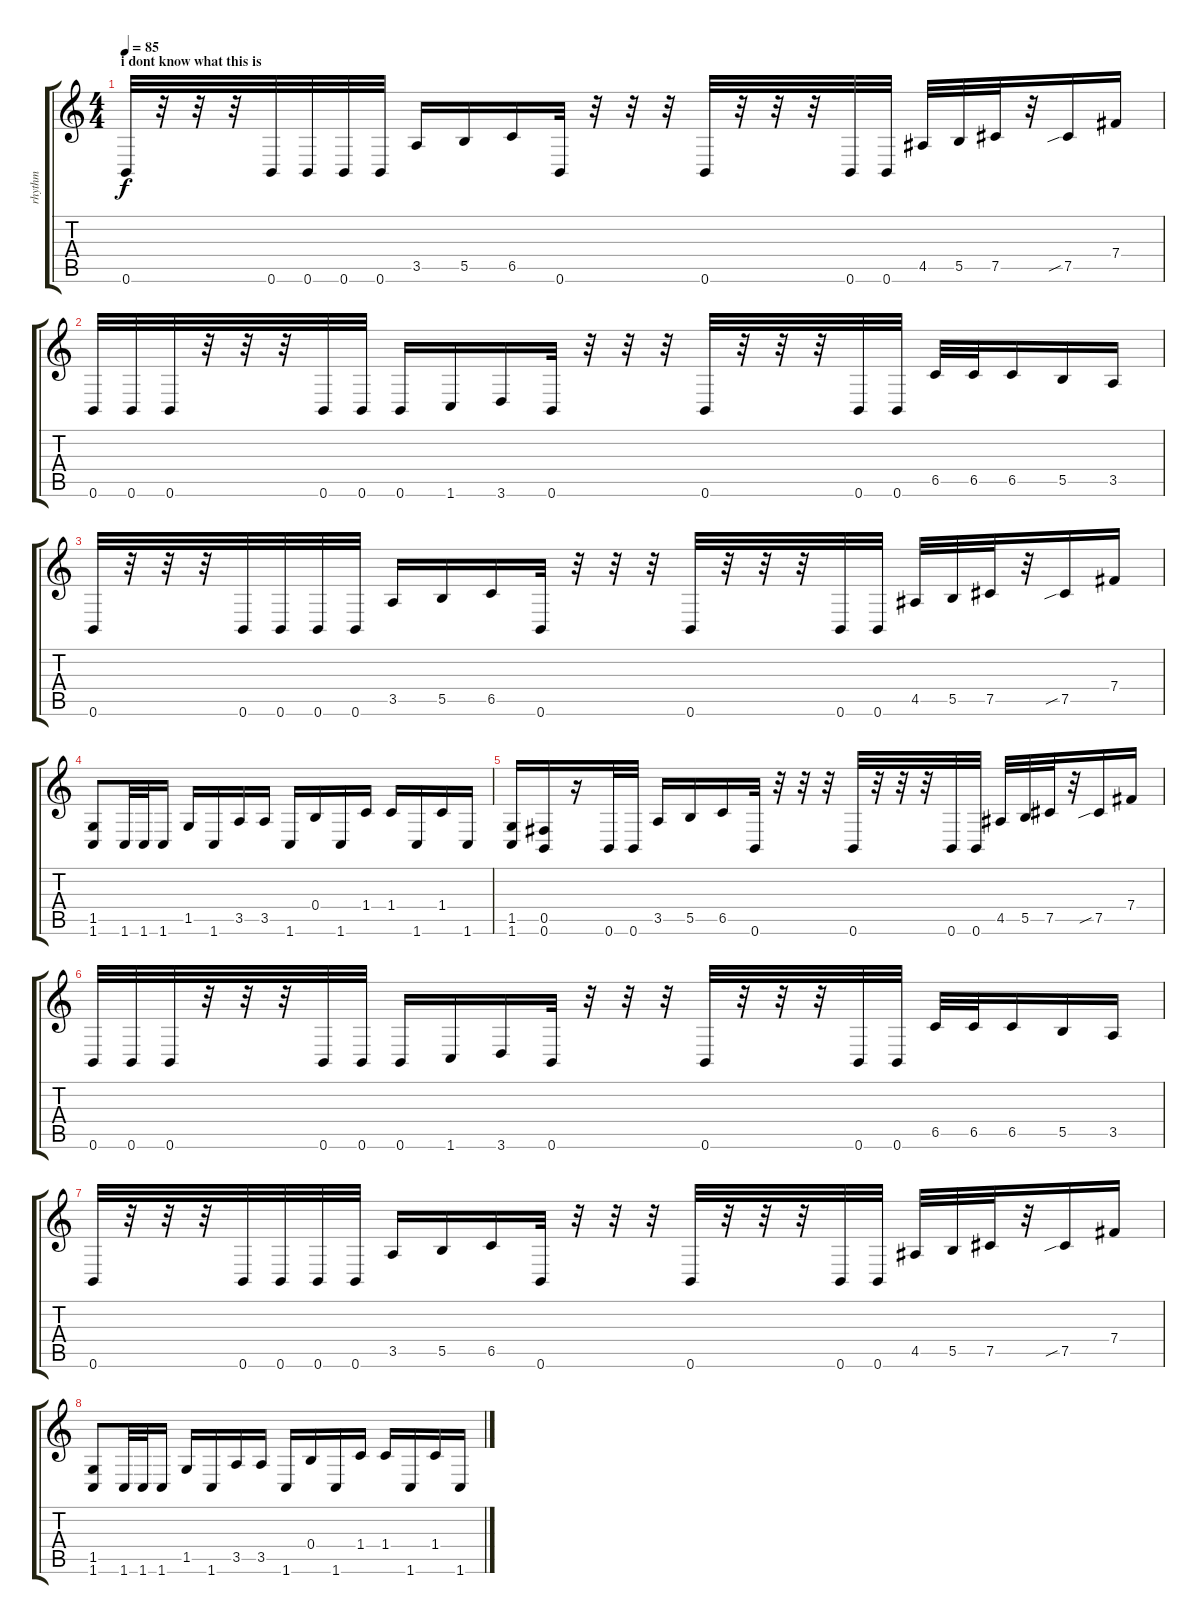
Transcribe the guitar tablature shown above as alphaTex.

\track ("rhythm" "rhythm") {instrument distortionguitar}
\staff {score tabs}
\tuning (Db4 Ab3 E3 B2 Gb2 B1) {hide}
\ts (4 4)
\section ("" "i dont know what this is")
\tempo 85
\clef g2
\ks c
0.6.32{dy f} r.32 r.32 r.32 0.6.32 0.6.32 0.6.32 0.6.32 3.5.16 5.5.16 6.5.16 0.6.32 r.32 r.32 r.32 0.6.32 r.32 r.32 r.32 0.6.32 0.6.32 4.5.32 5.5.32 7.5.32 r.32 7.5{sib}.16 7.4.16 |
0.6.32 0.6.32 0.6.32 r.32 r.32 r.32 0.6.32 0.6.32 0.6.16 1.6.16 3.6.16 0.6.32 r.32 r.32 r.32 0.6.32 r.32 r.32 r.32 0.6.32 0.6.32 6.5.32 6.5.32 6.5.16 5.5.16 3.5.16 |
0.6.32 r.32 r.32 r.32 0.6.32 0.6.32 0.6.32 0.6.32 3.5.16 5.5.16 6.5.16 0.6.32 r.32 r.32 r.32 0.6.32 r.32 r.32 r.32 0.6.32 0.6.32 4.5.32 5.5.32 7.5.32 r.32 7.5{sib}.16 7.4.16 |
(1.5 1.6).8 1.6.32 1.6.32 1.6.16 1.5.16 1.6.16 3.5.16 3.5.16 1.6.16 0.4.16 1.6.16 1.4.16 1.4.16 1.6.16 1.4.16 1.6.16 |
(1.5 1.6).16 (0.5 0.6).16 r.16 0.6.32 0.6.32 3.5.16 5.5.16 6.5.16 0.6.32 r.32 r.32 r.32 0.6.32 r.32 r.32 r.32 0.6.32 0.6.32 4.5.32 5.5.32 7.5.32 r.32 7.5{sib}.16 7.4.16 |
0.6.32 0.6.32 0.6.32 r.32 r.32 r.32 0.6.32 0.6.32 0.6.16 1.6.16 3.6.16 0.6.32 r.32 r.32 r.32 0.6.32 r.32 r.32 r.32 0.6.32 0.6.32 6.5.32 6.5.32 6.5.16 5.5.16 3.5.16 |
0.6.32 r.32 r.32 r.32 0.6.32 0.6.32 0.6.32 0.6.32 3.5.16 5.5.16 6.5.16 0.6.32 r.32 r.32 r.32 0.6.32 r.32 r.32 r.32 0.6.32 0.6.32 4.5.32 5.5.32 7.5.32 r.32 7.5{sib}.16 7.4.16 |
(1.5 1.6).8 1.6.32 1.6.32 1.6.16 1.5.16 1.6.16 3.5.16 3.5.16 1.6.16 0.4.16 1.6.16 1.4.16 1.4.16 1.6.16 1.4.16 1.6.16
